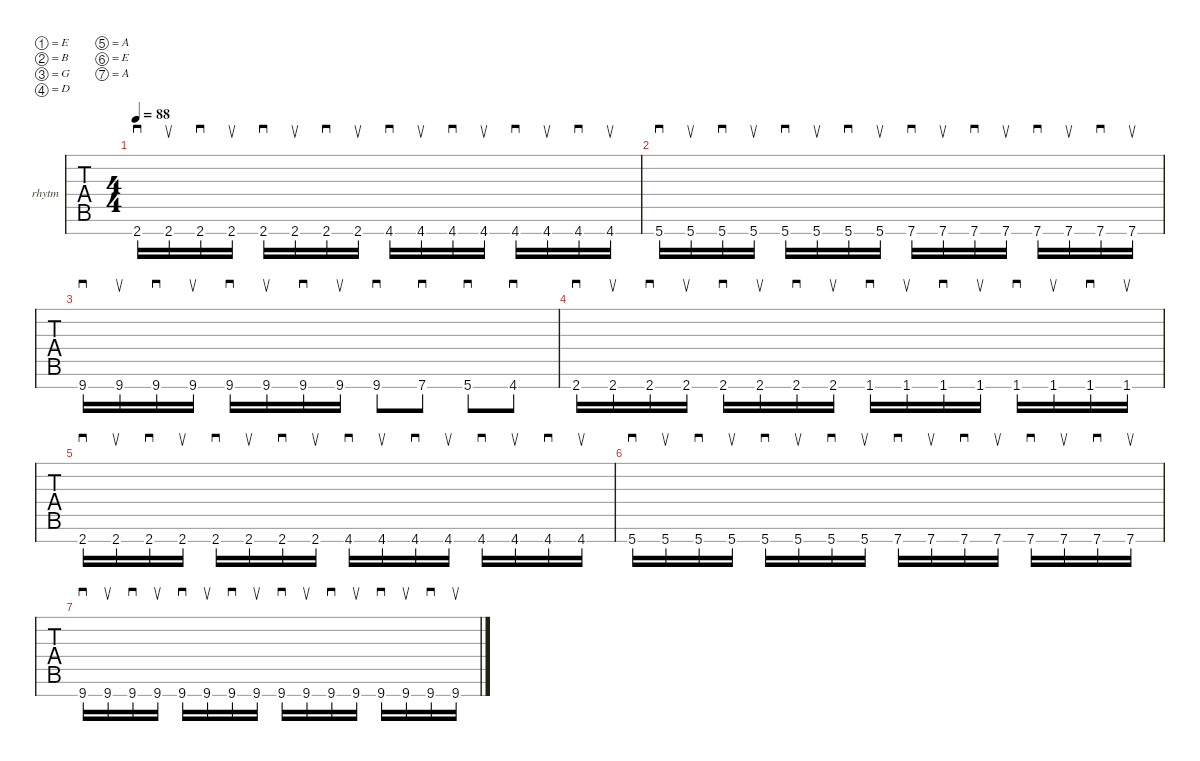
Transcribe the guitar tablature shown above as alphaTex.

\defaultSystemsLayout 4
\hideDynamics
\bracketExtendMode nobrackets
\firstSystemTrackNameOrientation horizontal
\otherSystemsTrackNameOrientation horizontal
\track ("Rhytm Guitar" "rhytm") {defaultSystemsLayout 2 solo instrument distortionguitar}
\staff {tabs}
\tuning (E4 B3 G3 D3 A2 E2 A1)
\ts (4 4)
\tempo 88
\clef g2
\scale
0.945884
\ks bminor
2.7{acc forcenatural}.16{sd dy mf beam Up} 2.7{acc forcenatural}.16{su beam Up} 2.7{acc forcenatural}.16{sd beam Up} 2.7{acc forcenatural}.16{su beam Up} 2.7{acc forcenatural}.16{sd beam Up} 2.7{acc forcenatural}.16{su beam Up} 2.7{acc forcenatural}.16{sd beam Up} 2.7{acc forcenatural}.16{su beam Up} 4.7{acc #}.16{sd beam Up} 4.7{acc #}.16{su beam Up} 4.7{acc #}.16{sd beam Up} 4.7{acc #}.16{su beam Up} 4.7{acc #}.16{sd beam Up} 4.7{acc #}.16{su beam Up} 4.7{acc #}.16{sd beam Up} 4.7{acc #}.16{su beam Up} |
\scale
1.05412 5.7{acc forcenatural}.16{sd beam Up} 5.7{acc forcenatural}.16{su beam Up} 5.7{acc forcenatural}.16{sd beam Up} 5.7{acc forcenatural}.16{su beam Up} 5.7{acc forcenatural}.16{sd beam Up} 5.7{acc forcenatural}.16{su beam Up} 5.7{acc forcenatural}.16{sd beam Up} 5.7{acc forcenatural}.16{su beam Up} 7.7{acc forcenatural}.16{sd beam Up} 7.7{acc forcenatural}.16{su beam Up} 7.7{acc forcenatural}.16{sd beam Up} 7.7{acc forcenatural}.16{su beam Up} 7.7{acc forcenatural}.16{sd beam Up} 7.7{acc forcenatural}.16{su beam Up} 7.7{acc forcenatural}.16{sd beam Up} 7.7{acc forcenatural}.16{su beam Up} |
\scale
0.945884 9.7{acc #}.16{sd beam Up} 9.7{acc #}.16{su beam Up} 9.7{acc #}.16{sd beam Up} 9.7{acc #}.16{su beam Up} 9.7{acc #}.16{sd beam Up} 9.7{acc #}.16{su beam Up} 9.7{acc #}.16{sd beam Up} 9.7{acc #}.16{su beam Up} 9.7{acc #}.8{sd beam Up} 7.7{acc forcenatural}.8{sd beam Up} 5.7{acc forcenatural}.8{sd beam Up} 4.7{acc #}.8{sd beam Up} |
\scale
1.05412 2.7{acc forcenatural}.16{sd beam Up} 2.7{acc forcenatural}.16{su beam Up} 2.7{acc forcenatural}.16{sd beam Up} 2.7{acc forcenatural}.16{su beam Up} 2.7{acc forcenatural}.16{sd beam Up} 2.7{acc forcenatural}.16{su beam Up} 2.7{acc forcenatural}.16{sd beam Up} 2.7{acc forcenatural}.16{su beam Up} 1.7{acc #}.16{sd beam Up} 1.7{acc #}.16{su beam Up} 1.7{acc #}.16{sd beam Up} 1.7{acc #}.16{su beam Up} 1.7{acc #}.16{sd beam Up} 1.7{acc #}.16{su beam Up} 1.7{acc #}.16{sd beam Up} 1.7{acc #}.16{su beam Up} |
\scale
0.945884 2.7{acc forcenatural}.16{sd beam Up} 2.7{acc forcenatural}.16{su beam Up} 2.7{acc forcenatural}.16{sd beam Up} 2.7{acc forcenatural}.16{su beam Up} 2.7{acc forcenatural}.16{sd beam Up} 2.7{acc forcenatural}.16{su beam Up} 2.7{acc forcenatural}.16{sd beam Up} 2.7{acc forcenatural}.16{su beam Up} 4.7{acc #}.16{sd beam Up} 4.7{acc #}.16{su beam Up} 4.7{acc #}.16{sd beam Up} 4.7{acc #}.16{su beam Up} 4.7{acc #}.16{sd beam Up} 4.7{acc #}.16{su beam Up} 4.7{acc #}.16{sd beam Up} 4.7{acc #}.16{su beam Up} |
\scale
1.05412 5.7{acc forcenatural}.16{sd beam Up} 5.7{acc forcenatural}.16{su beam Up} 5.7{acc forcenatural}.16{sd beam Up} 5.7{acc forcenatural}.16{su beam Up} 5.7{acc forcenatural}.16{sd beam Up} 5.7{acc forcenatural}.16{su beam Up} 5.7{acc forcenatural}.16{sd beam Up} 5.7{acc forcenatural}.16{su beam Up} 7.7{acc forcenatural}.16{sd beam Up} 7.7{acc forcenatural}.16{su beam Up} 7.7{acc forcenatural}.16{sd beam Up} 7.7{acc forcenatural}.16{su beam Up} 7.7{acc forcenatural}.16{sd beam Up} 7.7{acc forcenatural}.16{su beam Up} 7.7{acc forcenatural}.16{sd beam Up} 7.7{acc forcenatural}.16{su beam Up} |
\scale
0.945884 9.7{acc #}.16{sd beam Up} 9.7{acc #}.16{su beam Up} 9.7{acc #}.16{sd beam Up} 9.7{acc #}.16{su beam Up} 9.7{acc #}.16{sd beam Up} 9.7{acc #}.16{su beam Up} 9.7{acc #}.16{sd beam Up} 9.7{acc #}.16{su beam Up} 9.7{acc #}.16{sd beam Up} 9.7{acc #}.16{su beam Up} 9.7{acc #}.16{sd beam Up} 9.7{acc #}.16{su beam Up} 9.7{acc #}.16{sd beam Up} 9.7{acc #}.16{su beam Up} 9.7{acc #}.16{sd beam Up} 9.7{acc #}.16{su beam Up} |
\scale
1.05412 |
\scale
0.945884 |
\scale
1.17789 |
\scale
0.822114
